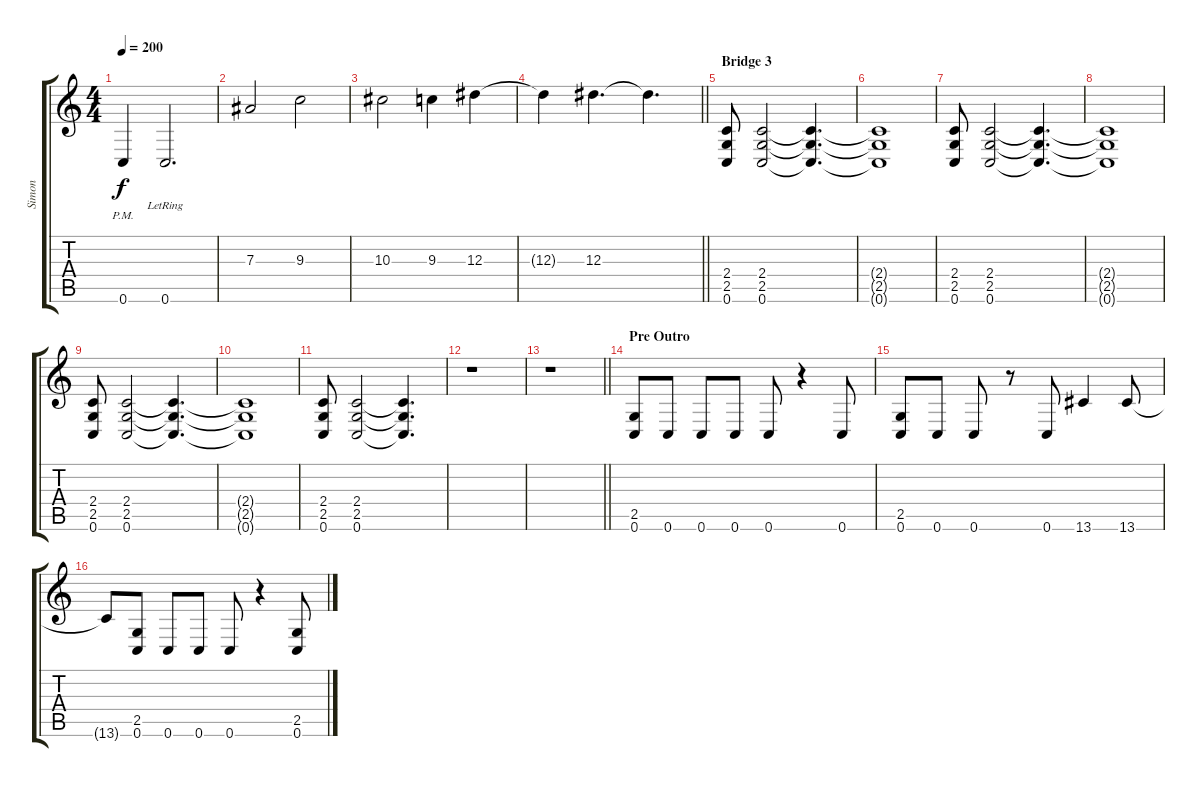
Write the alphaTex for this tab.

\track ("Simon" "Simon") {instrument distortionguitar}
\staff {score tabs}
\tuning (C4 G3 Eb3 Bb2 F2 C2) {hide}
\ts (4 4)
\tempo 200
\clef g2
\ks c
0.6{pm}.4{dy f} 0.6{lr}.2{d} |
7.3.2 9.3.2 |
10.3.2 9.3.4 12.3.4 |
\barLineRight lightlight
12.3{t}.4 12.3.4{d} 12.3{t}.4{d} |
\section ("" "Bridge 3")
(2.4 2.5 0.6).8 (2.4 2.5 0.6).2 (2.4{t} 2.5{t} 0.6{t}).4{d} |
(2.4{t} 2.5{t} 0.6{t}).1 |
(2.4 2.5 0.6).8 (2.4 2.5 0.6).2 (2.4{t} 2.5{t} 0.6{t}).4{d} |
(2.4{t} 2.5{t} 0.6{t}).1 |
(2.4 2.5 0.6).8 (2.4 2.5 0.6).2 (2.4{t} 2.5{t} 0.6{t}).4{d} |
(2.4{t} 2.5{t} 0.6{t}).1 |
(2.4 2.5 0.6).8 (2.4 2.5 0.6).2 (2.4{t} 2.5{t} 0.6{t}).4{d} |
r.1 |
\barLineRight lightlight
r.1 |
\section ("" "Pre Outro")
(2.5 0.6).8 0.6.8 0.6.8 0.6.8 0.6.8 r.4 0.6.8 |
(2.5 0.6).8 0.6.8 0.6.8 r.8 0.6.8 13.6.4 13.6.8 |
13.6{t}.8 (2.5 0.6).8 0.6.8 0.6.8 0.6.8 r.4 (2.5 0.6).8
